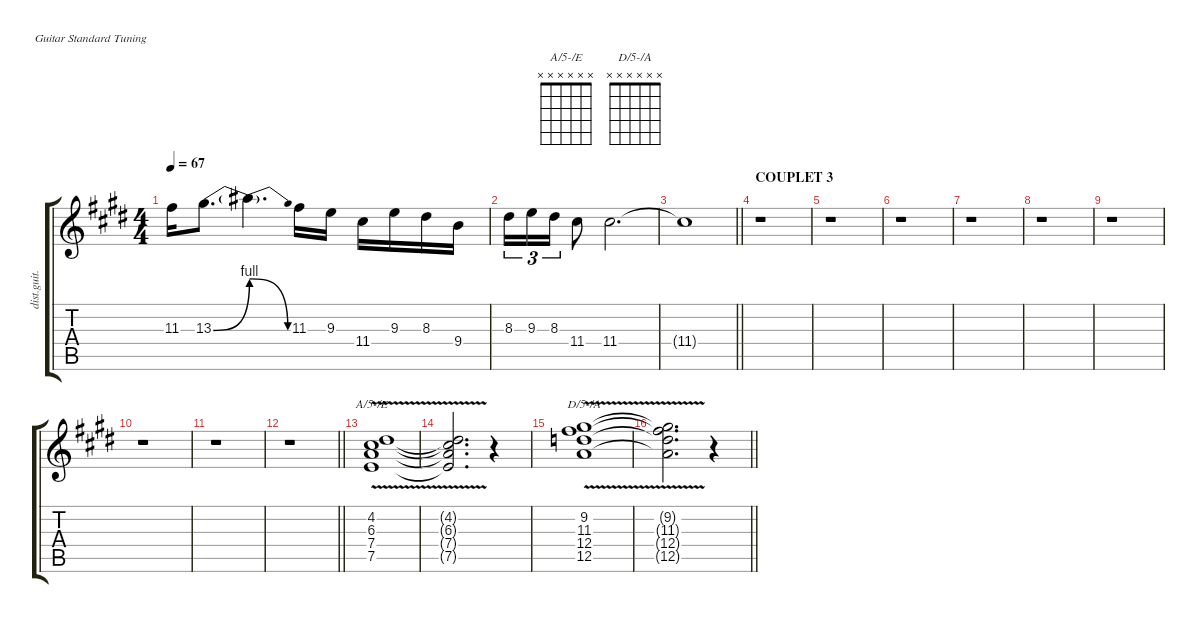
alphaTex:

\defaultSystemsLayout 4
\hideDynamics
\bracketExtendMode groupsimilarinstruments
\otherSystemsTrackNameOrientation horizontal
\track ("Guitar " "dist.guit.") {defaultSystemsLayout 4 instrument distortionguitar}
\staff {score tabs}
\tuning (E4 B3 G3 D3 A2 E2)
\chord ("A/5-/E" x x x x x x)
\chord ("D/5-/A" x x x x x x)
\ts (4 4)
\tempo 67
\clef g2
\ks c#minor
11.3{acc #}.16{dy f beam Down} 13.3{be (bend 6 0 42.6 4) acc #}.8{d beam Down} 13.3{be (release 15 4 42.6 0) t}.4{d beam Down} 11.3{acc #}.16{beam Down} 9.3{acc forcenatural}.16{beam Down} 11.4{acc #}.16{beam Down} 9.3{acc forcenatural}.16{beam Down} 8.3{acc #}.16{beam Down} 9.4{acc forcenatural}.16{beam Down} |
8.3{acc #}.16{tu (3 2) beam Down} 9.3{acc forcenatural}.16{tu (3 2) beam Down} 8.3{acc #}.16{tu (3 2) beam Down} 11.4{acc #}.8{beam Down} 11.4{acc #}.2{d beam Down} |
\barLineRight lightlight
11.4{t acc #}.1{beam Down} |
\section ("" "COUPLET 3")
r.1{beam Down} |
r.1{beam Down} |
r.1{beam Down} |
r.1{beam Down} |
r.1{beam Down} |
r.1{beam Down} |
r.1{beam Down} |
r.1{beam Down} |
\barLineRight lightlight
r.1{beam Down} |
(4.2{v acc #} 6.3{v acc #} 7.4{v acc forcenatural} 7.5{v acc forcenatural}).1{ch "A/5-/E" beam Up} |
(4.2{v t acc #} 6.3{v t acc #} 7.4{v t acc forcenatural} 7.5{v t acc forcenatural}).2{d beam Up} r.4{beam Up} |
(9.2{v acc #} 11.3{v acc #} 12.4{v acc forcenatural} 12.5{v acc forcenatural}).1{ch "D/5-/A" beam Down} |
\barLineRight lightlight
(9.2{v t acc #} 11.3{v t acc #} 12.4{v t acc forcenatural} 12.5{v t acc forcenatural}).2{d beam Down} r.4{beam Down}
